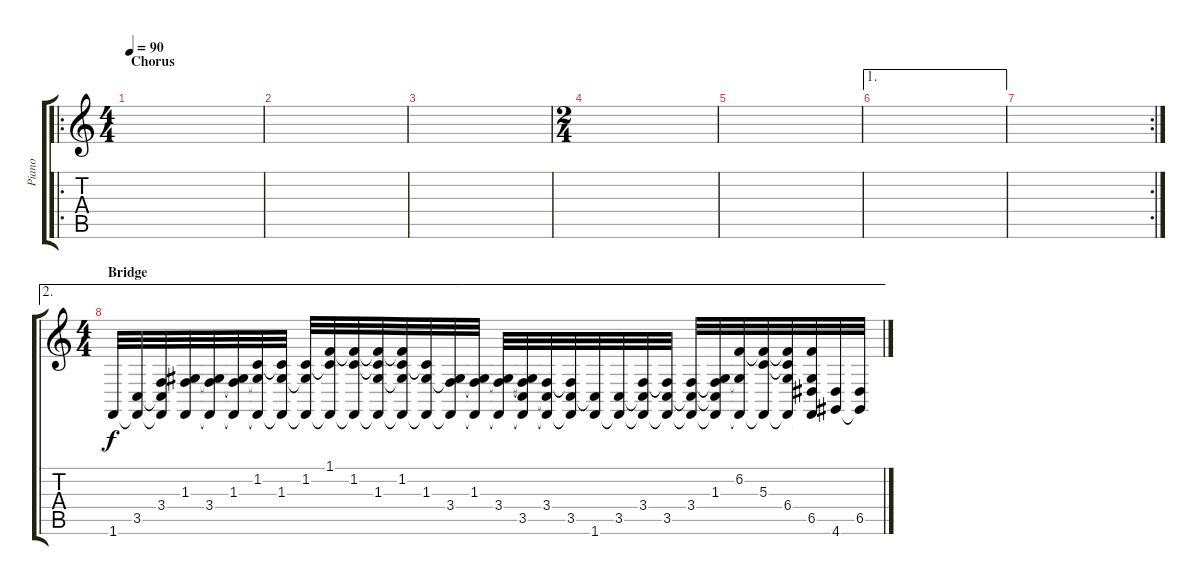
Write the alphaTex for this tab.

\track ("Piano" "Piano") {instrument acousticgrandpiano}
\staff {score tabs}
\tuning (E4 B3 G3 D3 A2 E2) {hide}
\ro
\ts (4 4)
\section ("" "Chorus")
\tempo 90
\clef g2
\ks c
|
|
|
\ts (2 4)
|
|
\ae 1
|
\rc 2
|
\ae 2
\ts (4 4)
\section ("" "Bridge")
1.6.32 (3.5 1.6{t}).32 (3.4 3.5{t} 1.6{t}).32 (1.3 3.4{t} 1.6{t}).32 (1.3{t} 3.4 1.6{t}).32 (1.3 3.4{t} 1.6{t}).32 (1.2 1.3{t} 1.6{t}).32 (1.2{t} 1.3 1.6{t}).32 (1.2 1.3{t} 1.6{t}).32 (1.1 1.2{t} 1.6{t}).32 (1.1{t} 1.2 1.6{t}).32 (1.1{t} 1.2{t} 1.3 1.6{t}).32 (1.1{t} 1.2 1.3{t} 1.6{t}).32 (1.2{t} 1.3 1.6{t}).32 (1.3{t} 3.4 1.6{t}).32 (1.3 3.4{t} 1.6{t}).32 (1.3{t} 3.4 1.6{t}).32 (1.3{t} 3.4{t} 3.5 1.6{t}).32 (3.4 3.5{t} 1.6{t}).32 (3.4{t} 3.5 1.6{t}).32 (3.5{t} 1.6).32 (3.5 1.6{t}).32 (3.4 3.5{t} 1.6{t}).32 (3.4{t} 3.5 1.6{t}).32 (3.4 3.5{t} 1.6{t}).32 (1.3 3.4{t} 3.5{t} 1.6{t}).32 (6.2 1.3{t} 1.6{t}).32 (6.2{t} 5.3 1.6{t}).32 (6.2{t} 5.3{t} 6.4 1.6{t}).32 (6.2{t} 6.4{t} 6.5 1.6{t}).32 (6.5{t} 4.6).32 (6.5 4.6{t}).32
